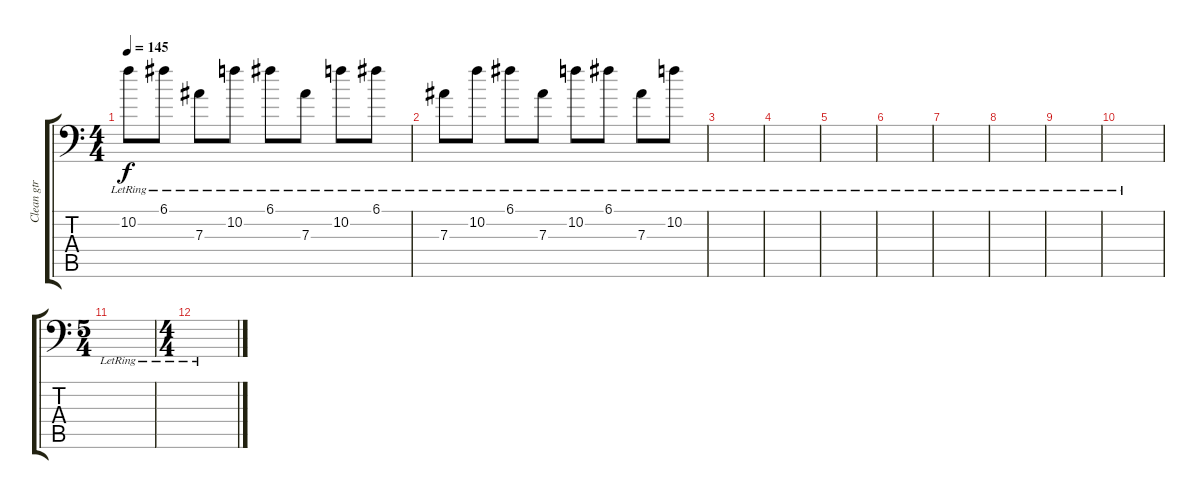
\track ("Clean gtr" "Clean gtr") {instrument electricguitarclean}
\staff {score tabs}
\tuning (C4 G3 Eb3 Bb2 F2 Bb1) {hide}
\ts (4 4)
\tempo 145
\clef f4
\ks c
10.2{lr}.8{dy f} 6.1{lr}.8 7.3{lr}.8 10.2{lr}.8 6.1{lr}.8 7.3{lr}.8 10.2{lr}.8 6.1{lr}.8 |
7.3{lr}.8 10.2{lr}.8 6.1{lr}.8 7.3{lr}.8 10.2{lr}.8 6.1{lr}.8 7.3{lr}.8 10.2{lr}.8 |
|
|
|
|
|
|
|
|
\ts (5 4)
|
\ts (4 4)
